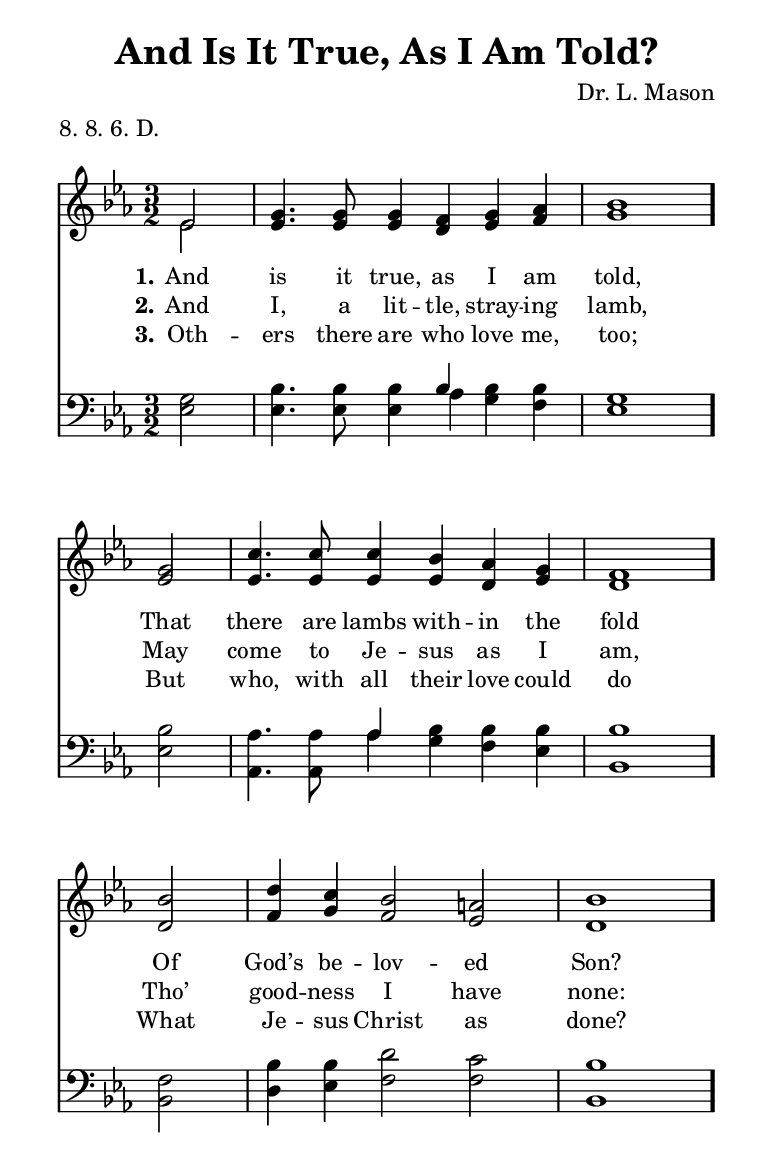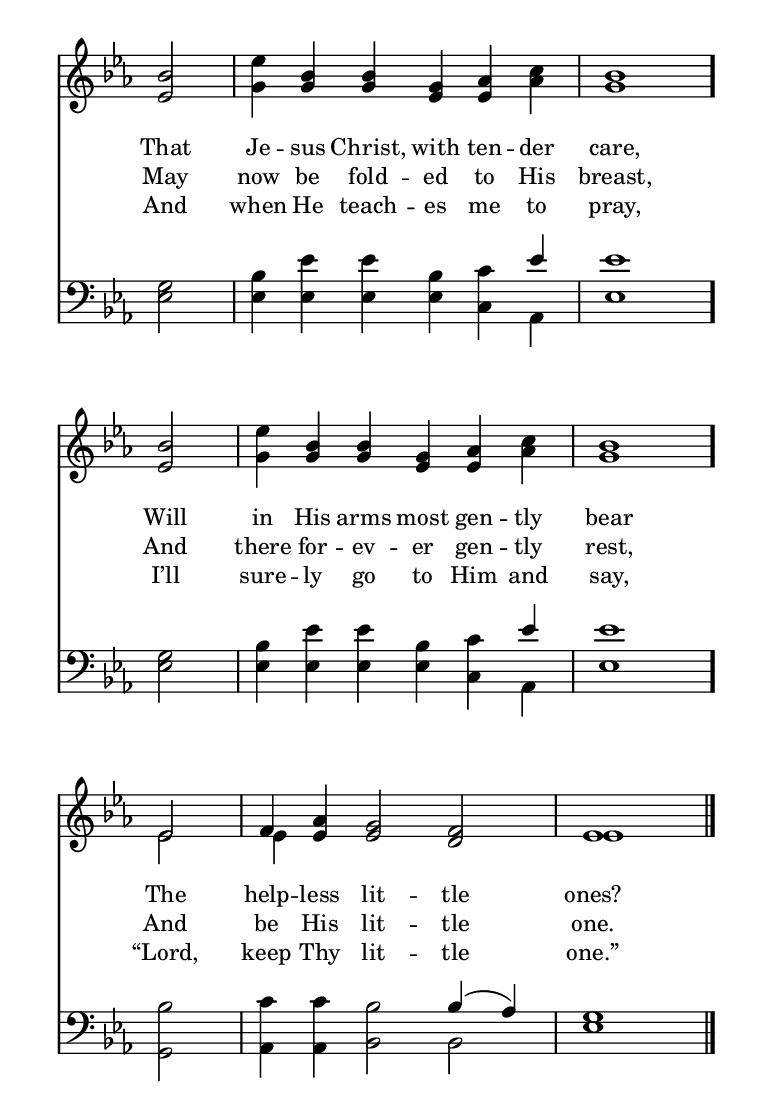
\include "common/global.ily"
\paper {
  \include "common/paper.ily"
  ragged-last-bottom = ##t
}

\header{
  hymnnumber = "321"
  title = "And Is It True, As I Am Told?"
  tunename = "Meribah" % similar to, but not identical to, EOG128
  meter = "8. 8. 6. D."
  poet = ""
  composer = "Dr. L. Mason"
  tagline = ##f
}

patternAA = { c2 | c4. c8 c4 c4 c4 c4 | c1 }

patternBA = { c2 | c4 c4 c2 c2 | c1 }
patternBB = { c2 | c4 c4 c2 c4( c4) | c1 }

patternCA = { c2 | c4 c4 c4 c4 c4 c4 | c1 }

global = {
  \include "common/overrides.ily"
  \override Staff.TimeSignature.style = #'numbered
  \time 3/2
  \override Score.MetronomeMark.transparent = ##t % hide all fermata changes too
  \tempo 4=120
  \key ees \major
  \partial 2
  \autoBeamOff
}

notesSoprano = {
\global
\relative c' {

  \changePitch \patternAA { ees | g g g f g aes | bes }
  \changePitch \patternAA { g | c c c bes aes g | f }
  \changePitch \patternBA { bes | d c bes a | bes }

  \changePitch \patternCA { bes | ees bes bes g aes c | bes }
  \changePitch \patternCA { bes | ees bes bes g aes c | bes }
  \changePitch \patternBA { ees, | f aes g f | ees }

  \bar "|."

}
}

notesAlto = {
\global
\relative e' {

  \changePitch \patternAA { ees | ees ees ees d ees f | g }
  \changePitch \patternAA { ees | ees ees ees ees d ees | d }
  \changePitch \patternBA { d | f g f ees | d }

  \changePitch \patternCA { ees | g g g ees ees aes | g }
  \changePitch \patternCA { ees | g g g ees ees aes | g }
  \changePitch \patternBA { ees | ees ees ees d | ees }

}
}

notesTenor = {
\global
\relative a {

  \changePitch \patternAA { g | bes bes bes bes bes bes | g }
  \changePitch \patternAA { bes | aes aes aes bes bes bes | bes }
  \changePitch \patternBA { f | bes bes d c | bes }

  \changePitch \patternCA { g | bes ees ees bes c ees | ees}
  \changePitch \patternCA { g, | bes ees ees bes c ees | ees}
  \changePitch \patternBB { bes | c c bes bes( aes) | g }

}
}

notesBass = {
\global
\relative f {

  \changePitch \patternAA { ees | ees ees ees aes g f | ees }
  \changePitch \patternAA { ees | aes, aes aes' g f ees | bes }
  \changePitch \patternBA { bes | d ees f f | bes, }

  \changePitch \patternCA { ees | ees ees ees ees c aes | ees' }
  \changePitch \patternCA { ees | ees ees ees ees c aes | ees' }
  \changePitch \patternBA { g, | aes aes bes bes | ees }

}
}

wordsA = \lyricmode {
\set stanza = "1."

And is it true, as I am told, \bar "."
That there are lambs with -- in the fold \bar "."
Of God’s be -- lov -- ed Son? \bar "."
That Je -- sus Christ, with ten -- der care, \bar "."
Will in His arms most gen -- tly bear \bar "."
The help -- less lit -- tle ones? \bar "."

}

wordsB = \lyricmode {
\set stanza = "2."

And I, a lit -- tle, stray -- ing lamb,
May come to Je -- sus as I am,
Tho’ good -- ness I have none:
May now be fold -- ed to His breast,
And there for -- ev -- er gen -- tly rest,
And be His lit -- tle one.

}

wordsC = \lyricmode {
\set stanza = "3."

Oth -- ers there are who love me, too;
But who, with all their love could do
What Je -- sus Christ as done?
And when He teach -- es me to pray,
I’ll sure -- ly go to Him and say,
“Lord, keep Thy lit -- tle one.”

}

\score {
  \context ChoirStaff <<
    \context Staff = upper <<
      \set Staff.autoBeaming = ##f
      \set ChoirStaff.systemStartDelimiter = #'SystemStartBar
      \set ChoirStaff.printPartCombineTexts = ##f
      \partcombine #'(2 . 9) \notesSoprano \notesAlto
      \context NullVoice = sopranos { \voiceOne << \notesSoprano >> }
      \context NullVoice = altos { \voiceTwo << \notesAlto >> }
      \context Lyrics = one   \lyricsto sopranos \wordsA
      \context Lyrics = two   \lyricsto sopranos \wordsB
      \context Lyrics = three \lyricsto sopranos \wordsC
    >>
    \context Staff = men <<
      \set Staff.autoBeaming = ##f
      \clef bass
      \set ChoirStaff.printPartCombineTexts = ##f
      \partcombine #'(2 . 9) \notesTenor \notesBass
      \context NullVoice = tenors { \voiceOne << \notesTenor >> }
      \context NullVoice = basses { \voiceTwo << \notesBass >> }
    >>
  >>
  \layout {
    \include "common/layout.ily"
  }
  \midi{
    \include "common/midi.ily"
  }
}

\version "2.19.49"  % necessary for upgrading to future LilyPond versions.

% vi:set et ts=2 sw=2 ai nocindent syntax=lilypond:
